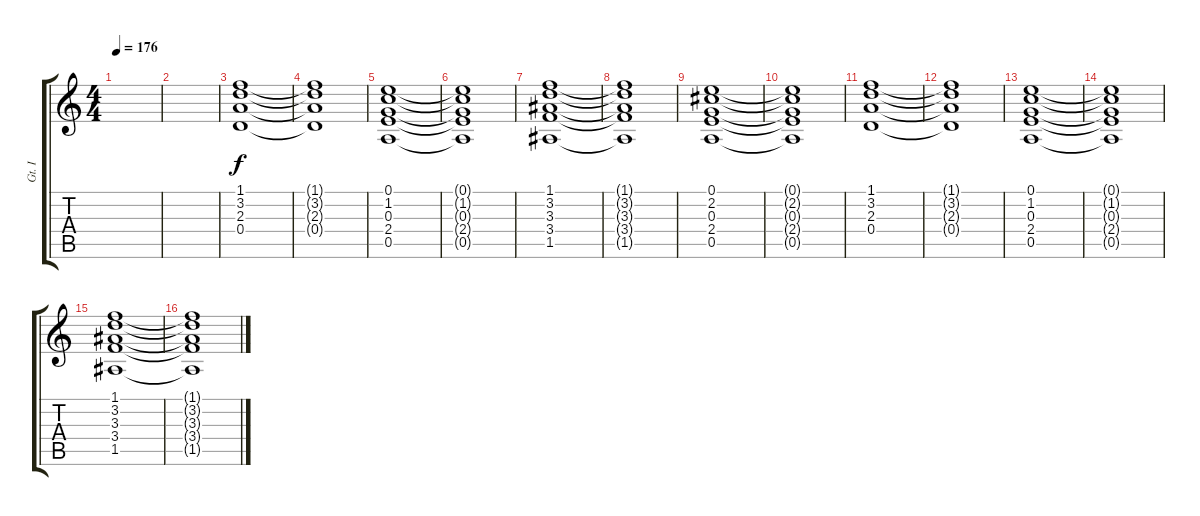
\track ("Gt. I" "Gt. I") {instrument distortionguitar}
\staff {score tabs}
\tuning (E4 B3 G3 D3 A2 E2) {hide}
\ts (4 4)
\tempo 176
\clef g2
\ks c
|
|
(1.1 3.2 2.3 0.4).1 |
(1.1{t} 3.2{t} 2.3{t} 0.4{t}).1 |
(0.1 1.2 0.3 2.4 0.5).1 |
(0.1{t} 1.2{t} 0.3{t} 2.4{t} 0.5{t}).1 |
(1.1 3.2 3.3 3.4 1.5).1 |
(1.1{t} 3.2{t} 3.3{t} 3.4{t} 1.5{t}).1 |
(0.1 2.2 0.3 2.4 0.5).1 |
(0.1{t} 2.2{t} 0.3{t} 2.4{t} 0.5{t}).1 |
(1.1 3.2 2.3 0.4).1 |
(1.1{t} 3.2{t} 2.3{t} 0.4{t}).1 |
(0.1 1.2 0.3 2.4 0.5).1 |
(0.1{t} 1.2{t} 0.3{t} 2.4{t} 0.5{t}).1 |
(1.1 3.2 3.3 3.4 1.5).1 |
(1.1{t} 3.2{t} 3.3{t} 3.4{t} 1.5{t}).1
